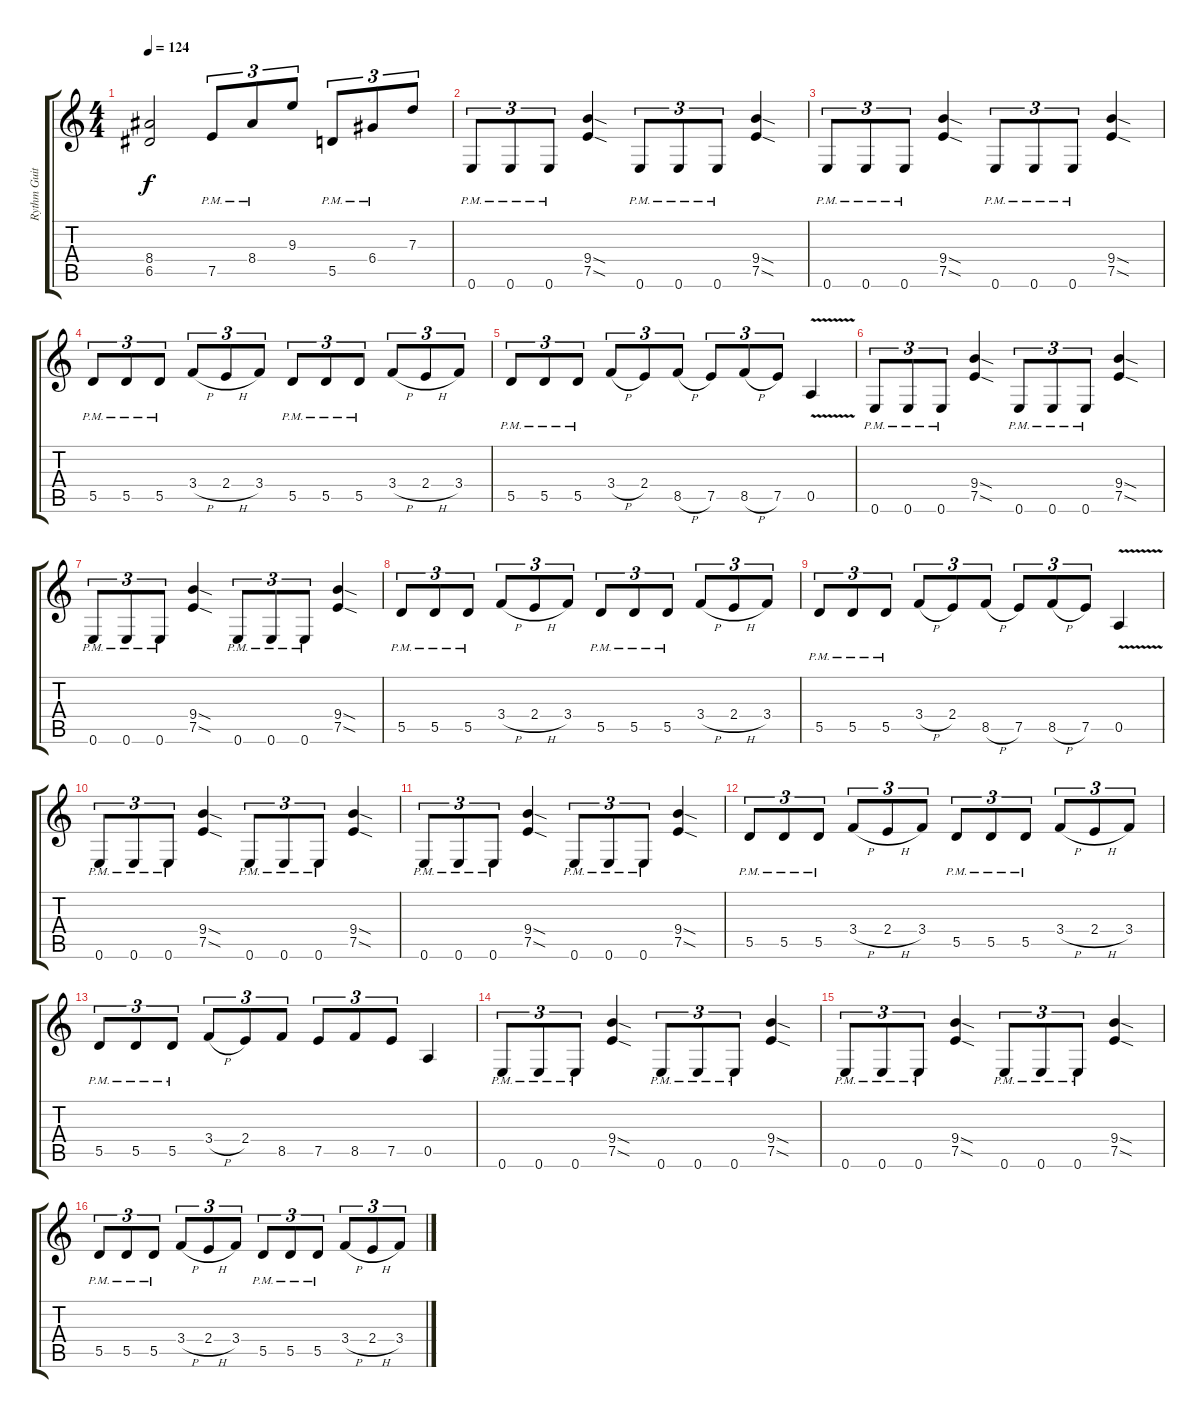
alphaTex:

\track ("Rythm Guitar 2" "Rythm Guit") {instrument distortionguitar}
\staff {score tabs}
\tuning (E4 B3 G3 D3 A2 E2) {hide}
\ts (4 4)
\tempo 124
\clef g2
\ks c
(8.4{t} 6.5{t}).2{dy f} 7.5{pm}.8{tu (3 2)} 8.4{pm}.8{tu (3 2)} 9.3.8{tu (3 2)} 5.5{pm}.8{tu (3 2)} 6.4{pm}.8{tu (3 2)} 7.3.8{tu (3 2)} |
0.6{pm}.8{tu (3 2)} 0.6{pm}.8{tu (3 2)} 0.6{pm}.8{tu (3 2)} (9.4{sod} 7.5{sod}).4 0.6{pm}.8{tu (3 2)} 0.6{pm}.8{tu (3 2)} 0.6{pm}.8{tu (3 2)} (9.4{sod} 7.5{sod}).4 |
0.6{pm}.8{tu (3 2)} 0.6{pm}.8{tu (3 2)} 0.6{pm}.8{tu (3 2)} (9.4{sod} 7.5{sod}).4 0.6{pm}.8{tu (3 2)} 0.6{pm}.8{tu (3 2)} 0.6{pm}.8{tu (3 2)} (9.4{sod} 7.5{sod}).4 |
5.5{pm}.8{tu (3 2)} 5.5{pm}.8{tu (3 2)} 5.5{pm}.8{tu (3 2)} 3.4{h}.8{tu (3 2)} 2.4{h}.8{tu (3 2)} 3.4.8{tu (3 2)} 5.5{pm}.8{tu (3 2)} 5.5{pm}.8{tu (3 2)} 5.5{pm}.8{tu (3 2)} 3.4{h}.8{tu (3 2)} 2.4{h}.8{tu (3 2)} 3.4.8{tu (3 2)} |
5.5{pm}.8{tu (3 2)} 5.5{pm}.8{tu (3 2)} 5.5{pm}.8{tu (3 2)} 3.4{h}.8{tu (3 2)} 2.4.8{tu (3 2)} 8.5{h}.8{tu (3 2)} 7.5.8{tu (3 2)} 8.5{h}.8{tu (3 2)} 7.5.8{tu (3 2)} 0.5{v}.4 |
0.6{pm}.8{tu (3 2)} 0.6{pm}.8{tu (3 2)} 0.6{pm}.8{tu (3 2)} (9.4{sod} 7.5{sod}).4 0.6{pm}.8{tu (3 2)} 0.6{pm}.8{tu (3 2)} 0.6{pm}.8{tu (3 2)} (9.4{sod} 7.5{sod}).4 |
0.6{pm}.8{tu (3 2)} 0.6{pm}.8{tu (3 2)} 0.6{pm}.8{tu (3 2)} (9.4{sod} 7.5{sod}).4 0.6{pm}.8{tu (3 2)} 0.6{pm}.8{tu (3 2)} 0.6{pm}.8{tu (3 2)} (9.4{sod} 7.5{sod}).4 |
5.5{pm}.8{tu (3 2)} 5.5{pm}.8{tu (3 2)} 5.5{pm}.8{tu (3 2)} 3.4{h}.8{tu (3 2)} 2.4{h}.8{tu (3 2)} 3.4.8{tu (3 2)} 5.5{pm}.8{tu (3 2)} 5.5{pm}.8{tu (3 2)} 5.5{pm}.8{tu (3 2)} 3.4{h}.8{tu (3 2)} 2.4{h}.8{tu (3 2)} 3.4.8{tu (3 2)} |
5.5{pm}.8{tu (3 2)} 5.5{pm}.8{tu (3 2)} 5.5{pm}.8{tu (3 2)} 3.4{h}.8{tu (3 2)} 2.4.8{tu (3 2)} 8.5{h}.8{tu (3 2)} 7.5.8{tu (3 2)} 8.5{h}.8{tu (3 2)} 7.5.8{tu (3 2)} 0.5{v}.4 |
0.6{pm}.8{tu (3 2)} 0.6{pm}.8{tu (3 2)} 0.6{pm}.8{tu (3 2)} (9.4{sod} 7.5{sod}).4 0.6{pm}.8{tu (3 2)} 0.6{pm}.8{tu (3 2)} 0.6{pm}.8{tu (3 2)} (9.4{sod} 7.5{sod}).4 |
0.6{pm}.8{tu (3 2)} 0.6{pm}.8{tu (3 2)} 0.6{pm}.8{tu (3 2)} (9.4{sod} 7.5{sod}).4 0.6{pm}.8{tu (3 2)} 0.6{pm}.8{tu (3 2)} 0.6{pm}.8{tu (3 2)} (9.4{sod} 7.5{sod}).4 |
5.5{pm}.8{tu (3 2)} 5.5{pm}.8{tu (3 2)} 5.5{pm}.8{tu (3 2)} 3.4{h}.8{tu (3 2)} 2.4{h}.8{tu (3 2)} 3.4.8{tu (3 2)} 5.5{pm}.8{tu (3 2)} 5.5{pm}.8{tu (3 2)} 5.5{pm}.8{tu (3 2)} 3.4{h}.8{tu (3 2)} 2.4{h}.8{tu (3 2)} 3.4.8{tu (3 2)} |
5.5{pm}.8{tu (3 2)} 5.5{pm}.8{tu (3 2)} 5.5{pm}.8{tu (3 2)} 3.4{h}.8{tu (3 2)} 2.4.8{tu (3 2)} 8.5.8{tu (3 2)} 7.5.8{tu (3 2)} 8.5.8{tu (3 2)} 7.5.8{tu (3 2)} 0.5.4 |
0.6{pm}.8{tu (3 2)} 0.6{pm}.8{tu (3 2)} 0.6{pm}.8{tu (3 2)} (9.4{sod} 7.5{sod}).4 0.6{pm}.8{tu (3 2)} 0.6{pm}.8{tu (3 2)} 0.6{pm}.8{tu (3 2)} (9.4{sod} 7.5{sod}).4 |
0.6{pm}.8{tu (3 2)} 0.6{pm}.8{tu (3 2)} 0.6{pm}.8{tu (3 2)} (9.4{sod} 7.5{sod}).4 0.6{pm}.8{tu (3 2)} 0.6{pm}.8{tu (3 2)} 0.6{pm}.8{tu (3 2)} (9.4{sod} 7.5{sod}).4 |
5.5{pm}.8{tu (3 2)} 5.5{pm}.8{tu (3 2)} 5.5{pm}.8{tu (3 2)} 3.4{h}.8{tu (3 2)} 2.4{h}.8{tu (3 2)} 3.4.8{tu (3 2)} 5.5{pm}.8{tu (3 2)} 5.5{pm}.8{tu (3 2)} 5.5{pm}.8{tu (3 2)} 3.4{h}.8{tu (3 2)} 2.4{h}.8{tu (3 2)} 3.4.8{tu (3 2)}
